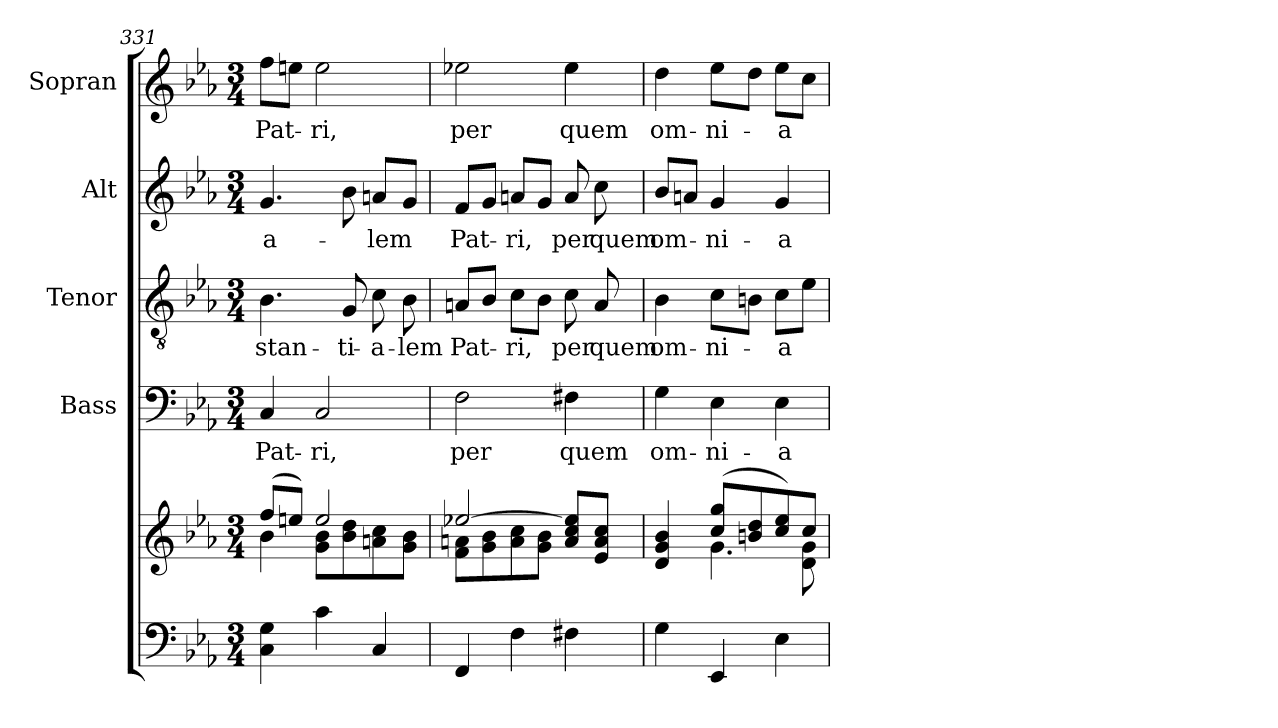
**kern	**kern	**kern	**text	**kern	**text	**kern	**text	**kern	**text
*part5	*part5	*part4	*part4	*part3	*part3	*part2	*part2	*part1	*part1
*staff6	*staff5	*staff4	*staff4	*staff3	*staff3	*staff2	*staff2	*staff1	*staff1
*	*	*I"Bass	*	*I"Tenor	*	*I"Alt	*	*I"Sopran	*
*	*	*I'B.	*	*I'T.	*	*I'A.	*	*I'S.	*
*clefF4	*clefG2	*clefF4	*	*clefGv2	*	*clefG2	*	*clefG2	*
*k[b-e-a-]	*k[b-e-a-]	*k[b-e-a-]	*	*k[b-e-a-]	*	*k[b-e-a-]	*	*k[b-e-a-]	*
*E-:	*E-:	*E-:	*	*E-:	*	*E-:	*	*E-:	*
*M3/4	*M3/4	*M3/4	*	*M3/4	*	*M3/4	*	*M3/4	*
=331	=331	=331	=331	=331	=331	=331	=331	=331	=331
*	*^	*	*	*	*	*	*	*	*
!	!	!	!	!LO:LY:b	!	!LO:LY:b	!	!LO:LY:b	!	!LO:LY:b
4C\ 4G\	(>8ff/L	4b-\	4C/	Pat-	4.B-\	-stan-	4.g/	-a-	8ff\L	Pat-
.	8een/J)	.	.	.	.	.	.	.	8een\J	.
!	!	!	!	!LO:LY:b	!	!	!	!	!	!LO:LY:b
4c\	2ee/	8g\ 8b-\L	2C/	-ri,	.	.	.	.	2ee\	-ri,
!	!	!	!	!	!	!LO:LY:b	!	!	!	!
.	.	8b-\ 8dd\	.	.	8G/	-ti-	8b-\	.	.	.
!	!	!	!	!	!	!LO:LY:b	!	!LO:LY:b	!	!
4C/	.	8an\ 8cc\	.	.	8c\	-a-	8an/L	-lem	.	.
!	!	!	!	!	!	!LO:LY:b	!	!	!	!
.	.	8g\ 8b-\J	.	.	8B-\	-lem	8g/J	.	.	.
=332	=332	=332	=332	=332	=332	=332	=332	=332	=332	=332
!	!	!	!	!LO:LY:b	!	!LO:LY:b	!	!LO:LY:b	!	!LO:LY:b
4FF/	[>2ee-X/	8f\ 8an\L	2F\	per	8An/L	Pat-	8f/L	Pat-	2ee-X\	per
.	.	8g\ 8b-\	.	.	8B-/J	.	8g/J	.	.	.
!	!	!	!	!	!	!LO:LY:b	!	!LO:LY:b	!	!
4F\	.	8a\ 8cc\	.	.	8c\L	-ri,	8an/L	-ri,	.	.
.	.	8g\ 8b-\J	.	.	8B-\J	.	8g/J	.	.	.
!	!	!	!	!LO:LY:b	!	!LO:LY:b	!	!LO:LY:b	!	!LO:LY:b
4F#X\	8a/ 8cc/ 8ee-/]L	4ryy	4F#X\	quem	8c\	per	8a/	per	4ee-\	quem
!	!	!	!	!	!	!LO:LY:b	!	!LO:LY:b	!	!
.	8e-/ 8a/ 8cc/J	.	.	.	8A/	quem	8cc\	quem	.	.
=333	=333	=333	=333	=333	=333	=333	=333	=333	=333	=333
!	!	!	!	!LO:LY:b	!	!LO:LY:b	!	!LO:LY:b	!	!LO:LY:b
4G\	4d/ 4g/ 4b-/	4ryy	4G\	om-	4B-\	om-	8b-/L	om-	4dd\	om-
.	.	.	.	.	.	.	8an/J	.	.	.
!	!	!	!	!LO:LY:b	!	!LO:LY:b	!	!LO:LY:b	!	!LO:LY:b
4EE-/	(>8cc/ 8gg/L	4.g\	4E-\	-ni-	8c\L	-ni-	4g/	-ni-	8ee-\L	-ni-
.	8bn/ 8dd/	.	.	.	8Bn\J	.	.	.	8dd\J	.
!	!	!	!	!LO:LY:b	!	!LO:LY:b	!	!LO:LY:b	!	!LO:LY:b
4E-\	8cc/ 8ee-/)	.	4E-\	-a	8c\L	-a	4g/	-a	8ee-\L	-a
.	8cc/J	8d\ 8g\	.	.	8e-\J	.	.	.	8cc\J	.
*	*v	*v	*	*	*	*	*	*	*	*
=	=	=	=	=	=	=	=	=	=
*-	*-	*-	*-	*-	*-	*-	*-	*-	*-
